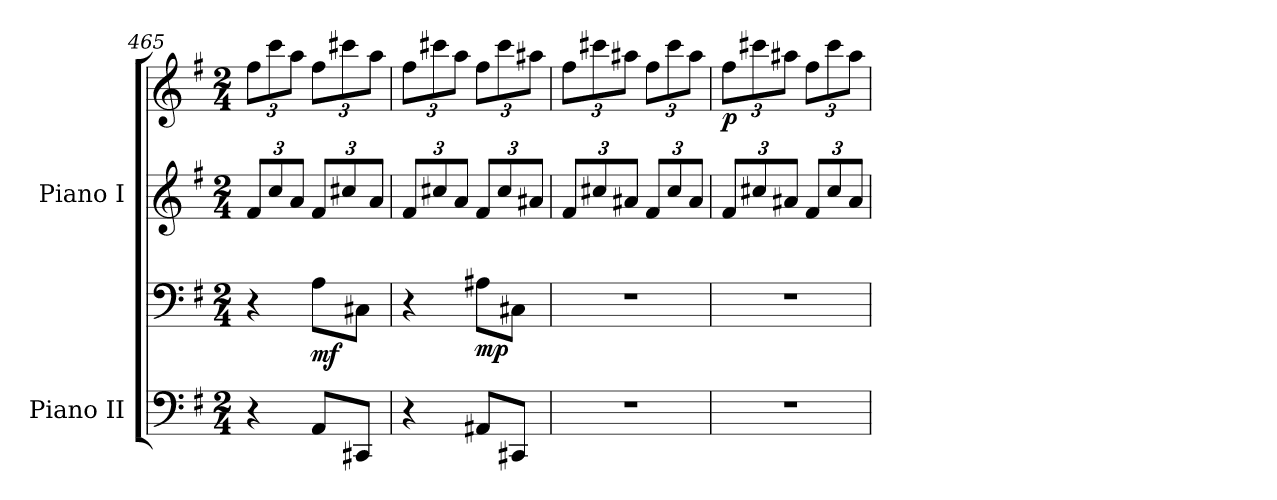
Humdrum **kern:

**kern	**kern	**dynam	**kern	**kern	**dynam
*part2	*part2	*part2	*part1	*part1	*part1
*staff4	*staff3	*staff3/4	*staff2	*staff1	*staff1/2
*I"Piano II	*	*	*I"Piano I	*	*
*I'Pno. II	*	*	*I'Pno. I	*	*
*clefF4	*clefF4	*	*clefG2	*clefG2	*
*k[f#]	*k[f#]	*	*k[f#]	*k[f#]	*
*M2/4	*M2/4	*	*M2/4	*M2/4	*
*	*	*	*Xbrackettup	*Xbrackettup	*
=465	=465	=465	=465	=465	=465
4r	4r	.	12f#/L	12ff#\L	.
.	.	.	12cc/	12ccc\	.
.	.	.	12a/J	12aa\J	.
!	!	!LO:DY:b	!	!	!
8AA!/L	8A!\L	mf	12f#/L	12ff#\L	.
.	.	.	12cc#X/	12ccc#X\	.
8CC#X!/J	8C#X!\J	.	.	.	.
.	.	.	12a/J	12aa\J	.
=466	=466	=466	=466	=466	=466
4r	4r	.	12f#/L	12ff#\L	.
.	.	.	12cc#X/	12ccc#X\	.
.	.	.	12a/J	12aa\J	.
!	!	!LO:DY:b	!	!	!
8AA#X!/L	8A#X!\L	mp	12f#/L	12ff#\L	.
.	.	.	12cc#/	12ccc#\	.
8CC#X!/J	8C#X!\J	.	.	.	.
.	.	.	12a#X/J	12aa#X\J	.
=467	=467	=467	=467	=467	=467
2r	2r	.	12f#/L	12ff#\L	.
.	.	.	12cc#X/	12ccc#X\	.
.	.	.	12a#X/J	12aa#X\J	.
.	.	.	12f#/L	12ff#\L	.
.	.	.	12cc#/	12ccc#\	.
.	.	.	12a#/J	12aa#\J	.
=468	=468	=468	=468	=468	=468
!	!	!	!	!	!LO:DY:b
2r	2r	.	12f#/L	12ff#\L	p
.	.	.	12cc#X/	12ccc#X\	.
.	.	.	12a#X/J	12aa#X\J	.
.	.	.	12f#/L	12ff#\L	.
.	.	.	12cc#/	12ccc#\	.
.	.	.	12a#/J	12aa#\J	.
=	=	=	=	=	=
*-	*-	*-	*-	*-	*-
